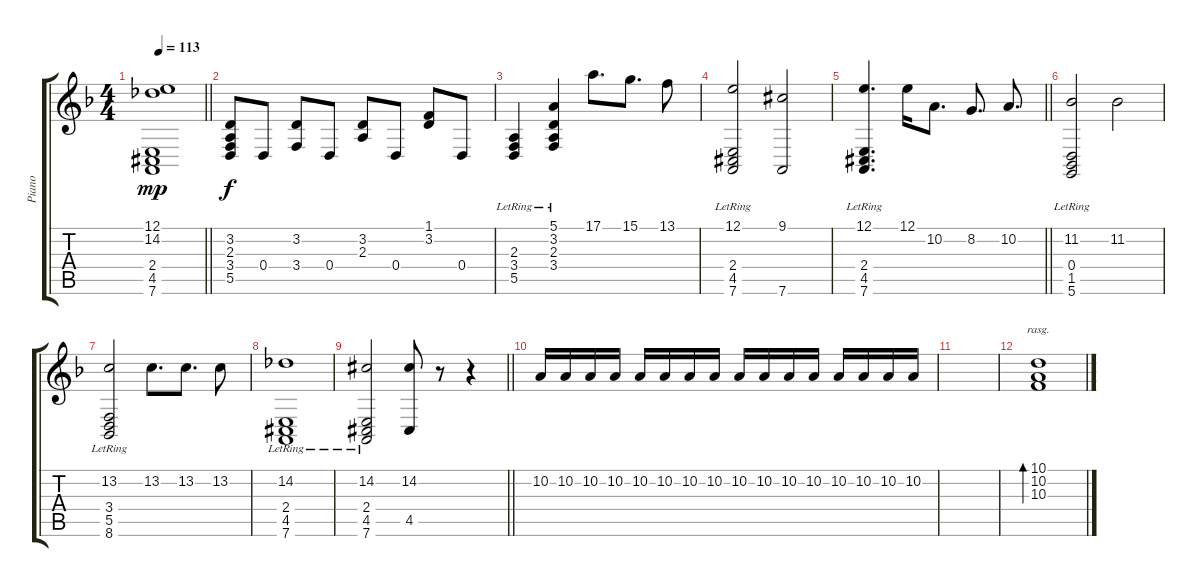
\track ("Piano" "Piano") {instrument acousticgrandpiano}
\staff {score tabs}
\tuning (E4 B3 G3 D3 A2 D2) {hide}
\ts (4 4)
\tempo 113
\clef g2
\barLineRight lightlight
\ks dminor
(12.1 14.2 2.4 4.5{acc #} 7.6).1{dy mp} |
\section ("" "")
(3.2 2.3 3.4 5.5).8{dy f} 0.4.8 (3.2 3.4).8 0.4.8 (3.2 2.3).8 0.4.8 (1.1 3.2).8 0.4.8 |
(2.3{lr} 3.4{lr} 5.5{lr}).4 (5.1 3.2{lr} 2.3{lr} 3.4{lr}).4 17.1.8{d} 15.1.8{d} 13.1.8 |
(12.1 2.4{lr} 4.5{lr acc #} 7.6{lr}).2 (9.1{acc #} 7.6).2 |
\barLineRight lightlight
(12.1 2.4{lr} 4.5{lr acc #} 7.6{lr}).4{d} 12.1.16 10.2.8{d} 8.2.8{d} 10.2.8{d} |
\section ("" "")
(11.2 0.4{lr} 1.5{lr} 5.6{lr}).2 11.2.2 |
(13.2 3.4{lr} 5.5{lr} 8.6{lr}).2 13.2.8{d} 13.2.8{d} 13.2.8 |
(14.2 2.4{lr} 4.5{lr acc #} 7.6{lr}).1 |
\barLineRight lightlight
(14.2{acc #} 2.4{lr} 4.5{lr acc #} 7.6{lr}).2 (14.2{acc #} 4.5{acc #}).8 r.8 r.4 |
\section ("" "")
10.2.16 10.2.16 10.2.16 10.2.16 10.2.16 10.2.16 10.2.16 10.2.16 10.2.16 10.2.16 10.2.16 10.2.16 10.2.16 10.2.16 10.2.16 10.2.16 |
|
(10.1 10.2 10.3).1{bd 240 rasg ii}
